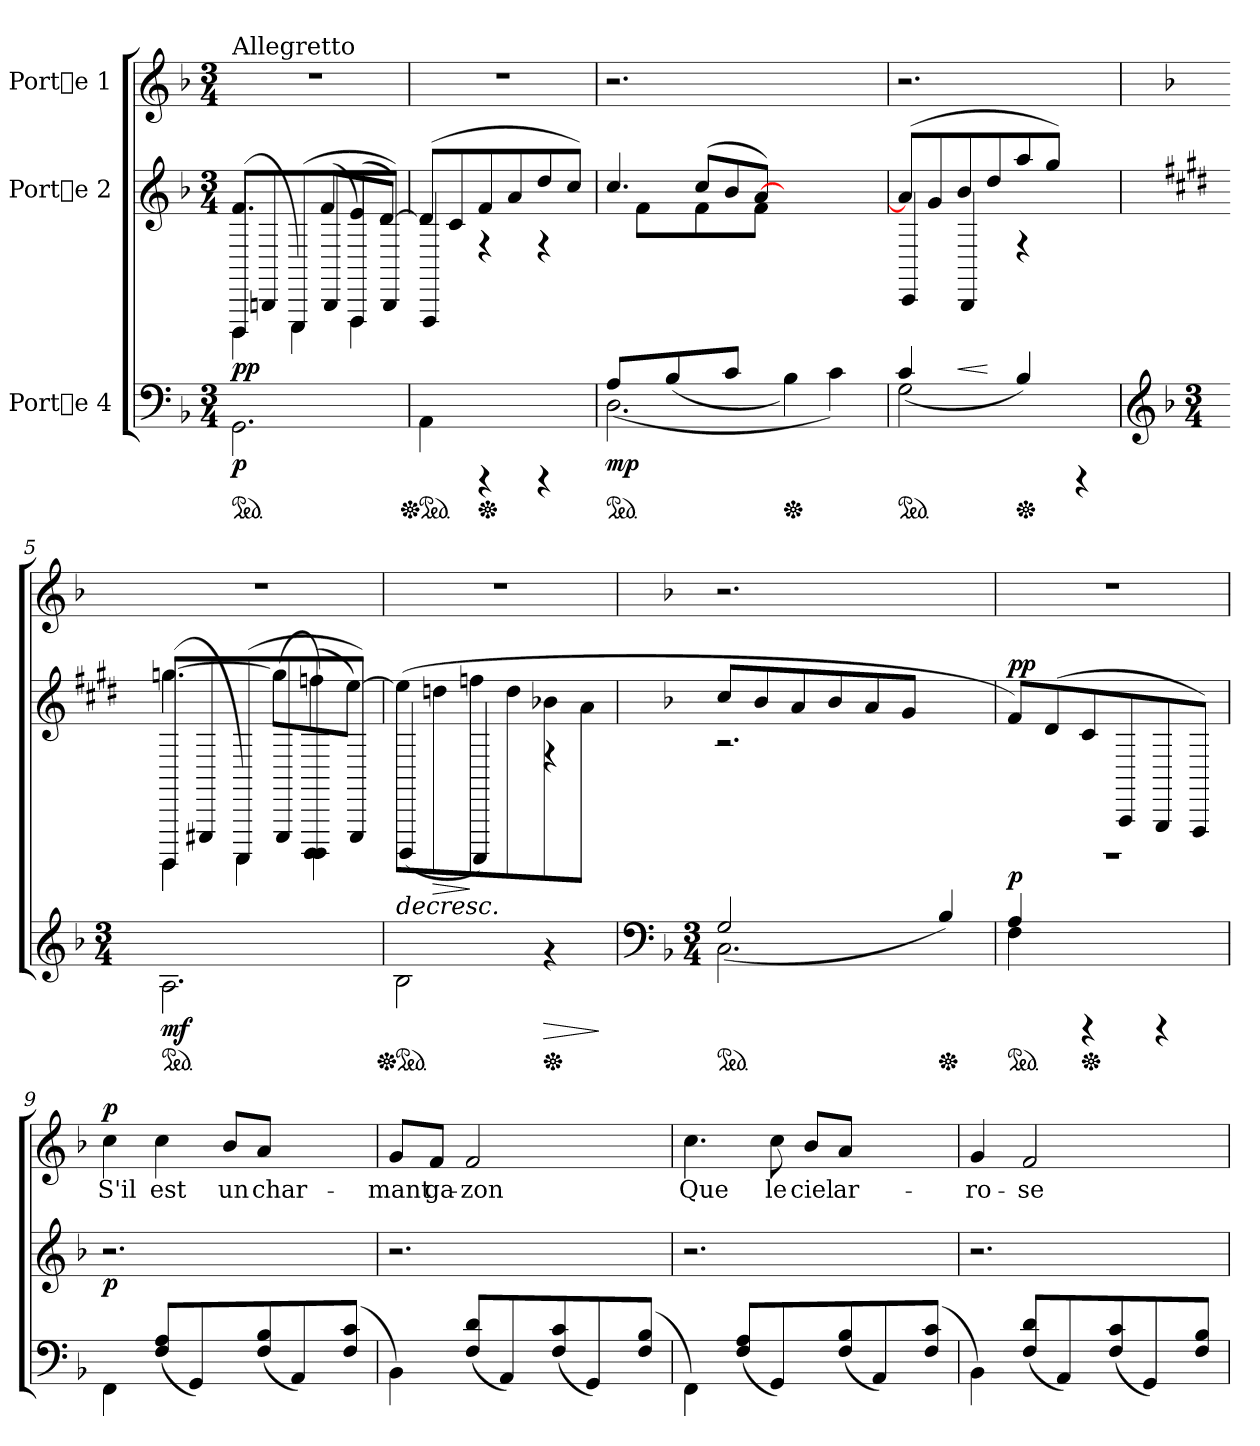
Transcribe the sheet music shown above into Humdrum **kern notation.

**kern	**dynam	**kern	**dynam	**kern	**text	**dynam
*part3	*part3	*part2	*part2	*part1	*part1	*part1
*staff3	*staff3	*staff2	*staff2	*staff1	*staff1	*staff1
*I"Porte 4	*	*I"Porte 2	*	*I"Porte 1	*	*
!!LO:PB:g=z
*stria5	*	*stria5	*	*stria5	*	*
*clefF4	*	*clefG2	*	*clefG2	*	*
*k[b-]	*	*k[b-]	*	*k[b-]	*	*
*F:	*	*F:	*	*F:	*	*
*M3/4	*	*M3/4	*	*M3/4	*	*
*ped	*	*	*	*	*	*
*MM140	*	*MM140	*	*MM140	*	*
=1	=1	=1	=1	=1	=1	=1
*	*	*^	*	*	*	*
*	*	*	*^	*	*	*	*
!	!	!	!	!	!	!LO:TX:a:t=Allegretto	!	!
!	!LO:DY:b	!	!	!	!LO:DY:b	!	!	!
!	!	!	!	!	!LO:DY:n=1:b	!	!	!
2.GG\	p	4.f/	4DDD\	(>8DDD/L	p p	2.r	.	.
.	.	.	.	8BBBn/	.	.	.	.
.	.	.	4EEE\)	(>8EEE/	.	.	.	.
.	.	(<8f/L	.	8BBB/	.	.	.	.
.	.	8e/	4FFF\)	(>8FFF/	.	.	.	.
.	.	[<8d/J)	.	8BBB/J)	.	.	.	.
*	*	*v	*v	*v	*	*	*	*
=2	=2	=2	=2	=2	=2	=2
*Xped	*	*	*	*	*	*
*ped	*	*	*	*	*	*
*	*	*^	*	*	*	*
4AA\	.	(<8d/L]	4FFF/	.	2.r	.	.
.	.	8c/	.	.	.	.	.
*Xped	*	*	*	*	*	*	*
4rCCC	.	8f/	4rE	.	.	.	.
.	.	8a/	.	.	.	.	.
4rCCC	.	8dd/	4rE	.	.	.	.
.	.	8cc/J)	.	.	.	.	.
=3	=3	=3	=3	=3	=3	=3	=3
*ped	*	*	*	*	*	*	*
*^	*	*	*	*	*	*	*
!	!	!LO:DY:b	!	!	!LO:DY:a	!	!	!
!	!	!	!	!	!LO:DY:n=1:b	!	!	!
2.D\	(<8A/L	mp	4.cc/	8ryy	mp mp	2.r	.	.
.	8ryy	.	.	8f\L	.	.	.	.
.	(<8B-/	.	.	8ryy	.	.	.	.
.	8ryy	.	(>8cc/L	8f\	.	.	.	.
.	8c/J	.	8b-/	8ryy	.	.	.	.
.	2ryy	.	[<8a/J)	8f\J	.	.	.	.
*Xped	*	*	*	*	*	*	*	*
4B-\)	.	.	2ryy	2ryy	.	2ryy	.	.
4c\)	.	.	.	.	.	.	.	.
.	8ryy	.	.	.	.	.	.	.
=4	=4	=4	=4	=4	=4	=4	=4	=4
*ped	*	*	*	*	*	*	*	*
2G\	(>4c/	.	(>8a/L]	4CC/	.	2.r	.	.
.	.	.	8g/	.	.	.	.	.
!	!	!	!	!	!LO:HP:b	!	!	!
.	2.ryy	.	8b-/	4BBB-/	<	.	.	.
.	.	.	8dd/	.	[	.	.	.
*Xped	*	*	*	*	*	*	*	*
4B-/)	.	.	8aa/	4rE	.	.	.	.
.	.	.	8gg/J)	.	.	.	.	.
4rCCC	.	.	4ryy	4ryy	.	4ryy	.	.
*v	*v	*	*	*	*	*	*	*
*	*	*v	*v	*	*	*	*
!!LO:LB:g=z
=5	=5	=5	=5	=5	=5	=5
*clefG2	*	*	*	*	*	*
*	*	*k[f#c#g#d#]	*	*	*	*
*	*	*E:	*	*	*	*
*M3/4	*	*	*	*	*	*
*ped	*	*	*	*	*	*
*	*	*^	*	*	*	*
*	*	*	*^	*	*	*	*
!	!LO:DY:b	!	!	!	!LO:DY:a	!	!	!
!	!	!	!	!	!LO:DY:n=1:b	!	!	!
2.A\	mf	[>4.gg\	4GGGG#\	(>8GGGG#/L	mf mf	2.r	.	.
.	.	.	.	8EEE#X/	.	.	.	.
.	.	.	4AAAA\)	(>8AAAA/	.	.	.	.
.	.	(>8gg\L]	.	8EEE#/	.	.	.	.
.	.	8ff\	4BBBB\)	(>8BBBB/	.	.	.	.
.	.	[>8ee\J)	.	8EEE#/J)	.	.	.	.
*	*	*v	*v	*v	*	*	*	*
=6	=6	=6	=6	=6	=6	=6
*Xped	*	*	*	*	*	*
*ped	*	*	*	*	*	*
*	*	*^	*	*	*	*
*	*	*	*^	*	*	*	*
!	!	!	!	!	!LO:HP:b	!	!	!
*	*	*	*v	*v	*	*	*	*
2B-\	.	(>8ee\L]	(>4BBBB/	>	2.r	.	.
!	!	!	!	!LO:HP:b	!	!	!
.	.	8dd\	.	>	.	.	.
.	.	8ff\	4AAAA/)	]	.	.	.
.	.	8dd\	.	.	.	.	.
*Xped	*	*	*	*	*	*	*
!	!LO:HP:b	!	!	!	!	!	!
4rf	>	8b-\	4rE	]	.	.	.
.	.	8a\J	.	.	.	.	.
*	*	*v	*v	*	*	*	*
.	]	.	.	.	.	.
=7	=7	=7	=7	=7	=7	=7
*clefF4	*	*	*	*	*	*
*	*	*k[b-]	*	*	*	*
*	*	*F:	*	*	*	*
*M3/4	*	*	*	*	*	*
*ped	*	*	*	*	*	*
*^	*	*^	*	*	*	*
2.C\	(>2G/	.	8cc/L	2.r	.	2.r	.	.
.	.	.	8b-/	.	.	.	.	.
.	.	.	8a/	.	.	.	.	.
.	.	.	8b-/	.	.	.	.	.
.	2ryy	.	8a/	.	.	.	.	.
.	.	.	8g/J	.	.	.	.	.
*Xped	*	*	*	*	*	*	*	*
4B-/)	.	.	4ryy	4ryy	.	4ryy	.	.
=8	=8	=8	=8	=8	=8	=8	=8	=8
*ped	*	*	*	*	*	*	*	*
!	!	!LO:DY:a	!	!	!LO:DY:a	!	!	!
!	!	!	!	!	!LO:DY:n=1:a	!	!	!
4A/	4F\	p	8f/L)	2.r	p p	2.r	.	.
.	.	.	(>8d/	.	.	.	.	.
*Xped	*	*	*	*	*	*	*	*
4rBBBB	2ryy	.	8c/	.	.	.	.	.
.	.	.	8AAA/	.	.	.	.	.
4rBBBB	.	.	8GGG/	.	.	.	.	.
.	.	.	8FFF/J)	.	.	.	.	.
*v	*v	*	*	*	*	*	*	*
*	*	*v	*v	*	*	*	*
!!LO:PB:g=z
=9	=9	=9	=9	=9	=9	=9
!	!	!	!LO:DY:b	!	!LO:LY:b	!LO:DY:a
4FF\	.	2.r	p	4cc\	S'il	p
!	!	!	!	!	!LO:LY:b	!
(<8A/ 8F/L	.	.	.	4cc\	est	.
4GG\)	.	.	.	.	.	.
!	!	!	!	!	!LO:LY:b	!
.	.	.	.	8b-/L	un	.
!	!	!	!	!	!LO:LY:b	!
(<8B-/ 8F/	.	.	.	8a/J	char-	.
4AA\)	.	4.ryy	.	4.ryy	.	.
(<8c/ 8F/J	.	.	.	.	.	.
=10	=10	=10	=10	=10	=10	=10
!	!	!	!	!	!LO:LY:b	!
4BB-\)	.	2.r	.	8g/L	-mant	.
!	!	!	!	!	!LO:LY:b	!
.	.	.	.	8f/J	ga-	.
!	!	!	!	!	!LO:LY:b	!
(<8d/ 8F/L	.	.	.	2f/	-zon	.
4AA\)	.	.	.	.	.	.
(<8c/ 8F/	.	.	.	.	.	.
4GG\)	.	4.ryy	.	4.ryy	.	.
(<8B-/ 8F/J	.	.	.	.	.	.
=11	=11	=11	=11	=11	=11	=11
!	!	!	!	!	!LO:LY:b	!
4FF\)	.	2.r	.	4.cc\	Que	.
(<8A/ 8F/L	.	.	.	.	.	.
!	!	!	!	!	!LO:LY:b	!
4GG\)	.	.	.	8cc\	le	.
!	!	!	!	!	!LO:LY:b	!
.	.	.	.	8b-/L	ciel	.
!	!	!	!	!	!LO:LY:b	!
(<8B-/ 8F/	.	.	.	8a/J	ar-	.
4AA\)	.	4.ryy	.	4.ryy	.	.
(<8c/ 8F/J	.	.	.	.	.	.
=12	=12	=12	=12	=12	=12	=12
!	!	!	!	!	!LO:LY:b	!
4BB-\)	.	2.r	.	4g/	-ro-	.
!	!	!	!	!	!LO:LY:b	!
(<8d/ 8F/L	.	.	.	2f/	-se	.
4AA\)	.	.	.	.	.	.
(<8c/ 8F/	.	.	.	.	.	.
4GG\)	.	4.ryy	.	4.ryy	.	.
8B-/ 8F/J	.	.	.	.	.	.
=	=	=	=	=	=	=
*-	*-	*-	*-	*-	*-	*-
